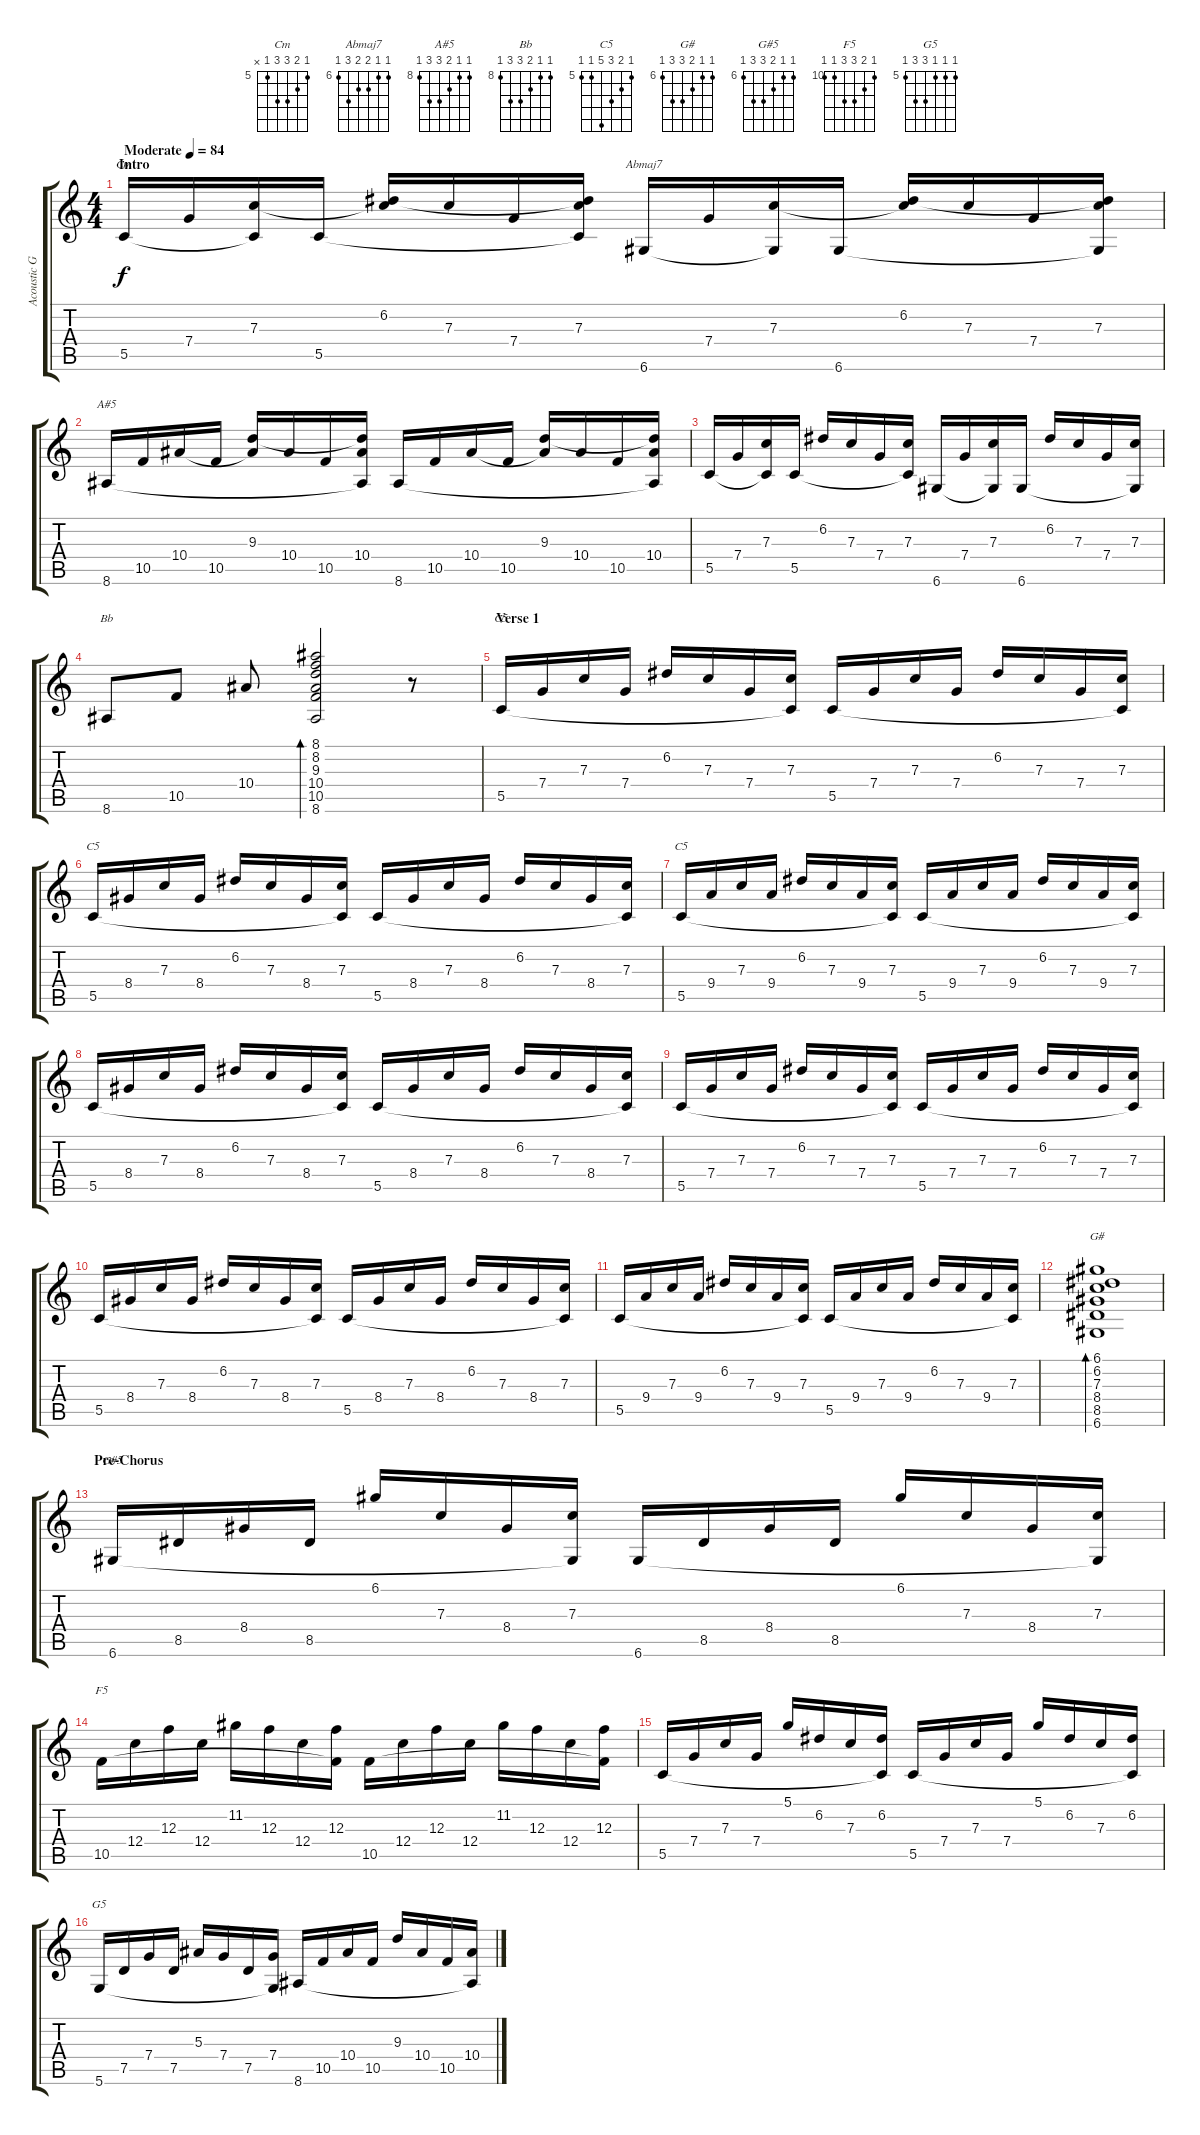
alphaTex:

\track ("Acoustic Guitar (Lead)" "Acoustic G") {instrument electricguitarclean}
\staff {score tabs}
\tuning (D4 A3 F3 C3 G2 D2) {hide}
\chord ("Cm" 5 6 7 7 5 x) {firstfret 5}
\chord ("Abmaj7" 6 6 7 7 8 6) {firstfret 6}
\chord ("A#5" 8 8 9 10 10 8) {firstfret 8}
\chord ("Bb" 8 8 9 10 10 8) {firstfret 8}
\chord ("C5" 5 6 7 7 5 5) {firstfret 5}
\chord ("C5" 5 6 7 8 5 5) {firstfret 5}
\chord ("C5" 5 6 7 9 5 5) {firstfret 5}
\chord ("G#" 6 6 7 8 8 6) {firstfret 6}
\chord ("G#5" 6 6 7 8 8 6) {firstfret 6}
\chord ("F5" 10 11 12 12 10 10) {firstfret 10}
\chord ("G5" 5 5 5 7 7 5) {firstfret 5}
\ts (4 4)
\section ("" "Intro")
\tempo (84 "Moderate")
\clef g2
\ks c
5.5.16{ch "Cm" dy f instrument electricguitarclean} 7.4.16 (7.3 5.5{t}).16 5.5.16 (6.2 7.3{t}).16 7.3.16 7.4.16 (6.2{t} 7.3 5.5{t}).16 6.6.16{ch "Abmaj7"} 7.4.16 (7.3 6.6{t}).16 6.6.16 (6.2 7.3{t}).16 7.3.16 7.4.16 (6.2{t} 7.3 6.6{t}).16 |
8.6.16{ch "A#5"} 10.5.16 10.4.16 10.5.16 (9.3 10.4{t}).16 10.4.16 10.5.16 (9.3{t} 10.4 8.6{t}).16 8.6.16 10.5.16 10.4.16 10.5.16 (9.3 10.4{t}).16 10.4.16 10.5.16 (9.3{t} 10.4 8.6{t}).16 |
5.5.16 7.4.16 (7.3 5.5{t}).16 5.5.16 6.2.16 7.3.16 7.4.16 (7.3 5.5{t}).16 6.6.16 7.4.16 (7.3 6.6{t}).16 6.6.16 6.2.16 7.3.16 7.4.16 (7.3 6.6{t}).16 |
8.6.8{ch "Bb"} 10.5.8 10.4.8 (8.1 8.2 9.3 10.4 10.5 8.6).2{bd 60} r.8 |
\section ("" "Verse 1")
5.5.16{ch "C5"} 7.4.16 7.3.16 7.4.16 6.2.16 7.3.16 7.4.16 (7.3 5.5{t}).16 5.5.16 7.4.16 7.3.16 7.4.16 6.2.16 7.3.16 7.4.16 (7.3 5.5{t}).16 |
5.5.16{ch "C5"} 8.4.16 7.3.16 8.4.16 6.2.16 7.3.16 8.4.16 (7.3 5.5{t}).16 5.5.16 8.4.16 7.3.16 8.4.16 6.2.16 7.3.16 8.4.16 (7.3 5.5{t}).16 |
5.5.16{ch "C5"} 9.4.16 7.3.16 9.4.16 6.2.16 7.3.16 9.4.16 (7.3 5.5{t}).16 5.5.16 9.4.16 7.3.16 9.4.16 6.2.16 7.3.16 9.4.16 (7.3 5.5{t}).16 |
5.5.16 8.4.16 7.3.16 8.4.16 6.2.16 7.3.16 8.4.16 (7.3 5.5{t}).16 5.5.16 8.4.16 7.3.16 8.4.16 6.2.16 7.3.16 8.4.16 (7.3 5.5{t}).16 |
5.5.16 7.4.16 7.3.16 7.4.16 6.2.16 7.3.16 7.4.16 (7.3 5.5{t}).16 5.5.16 7.4.16 7.3.16 7.4.16 6.2.16 7.3.16 7.4.16 (7.3 5.5{t}).16 |
5.5.16 8.4.16 7.3.16 8.4.16 6.2.16 7.3.16 8.4.16 (7.3 5.5{t}).16 5.5.16 8.4.16 7.3.16 8.4.16 6.2.16 7.3.16 8.4.16 (7.3 5.5{t}).16 |
5.5.16 9.4.16 7.3.16 9.4.16 6.2.16 7.3.16 9.4.16 (7.3 5.5{t}).16 5.5.16 9.4.16 7.3.16 9.4.16 6.2.16 7.3.16 9.4.16 (7.3 5.5{t}).16 |
(6.1 6.2 7.3 8.4 8.5 6.6).1{bd 60 ch "G#"} |
\section ("" "Pre-Chorus")
6.6.16{ch "G#5"} 8.5.16 8.4.16 8.5.16 6.1.16 7.3.16 8.4.16 (7.3 6.6{t}).16 6.6.16 8.5.16 8.4.16 8.5.16 6.1.16 7.3.16 8.4.16 (7.3 6.6{t}).16 |
10.5.16{ch "F5"} 12.4.16 12.3.16 12.4.16 11.2.16 12.3.16 12.4.16 (12.3 10.5{t}).16 10.5.16 12.4.16 12.3.16 12.4.16 11.2.16 12.3.16 12.4.16 (12.3 10.5{t}).16 |
5.5.16 7.4.16 7.3.16 7.4.16 5.1.16 6.2.16 7.3.16 (6.2 5.5{t}).16 5.5.16 7.4.16 7.3.16 7.4.16 5.1.16 6.2.16 7.3.16 (6.2 5.5{t}).16 |
5.6.16{ch "G5"} 7.5.16 7.4.16 7.5.16 5.3.16 7.4.16 7.5.16 (7.4 5.6{t}).16 8.6.16 10.5.16 10.4.16 10.5.16 9.3.16 10.4.16 10.5.16 (10.4 8.6{t}).16
